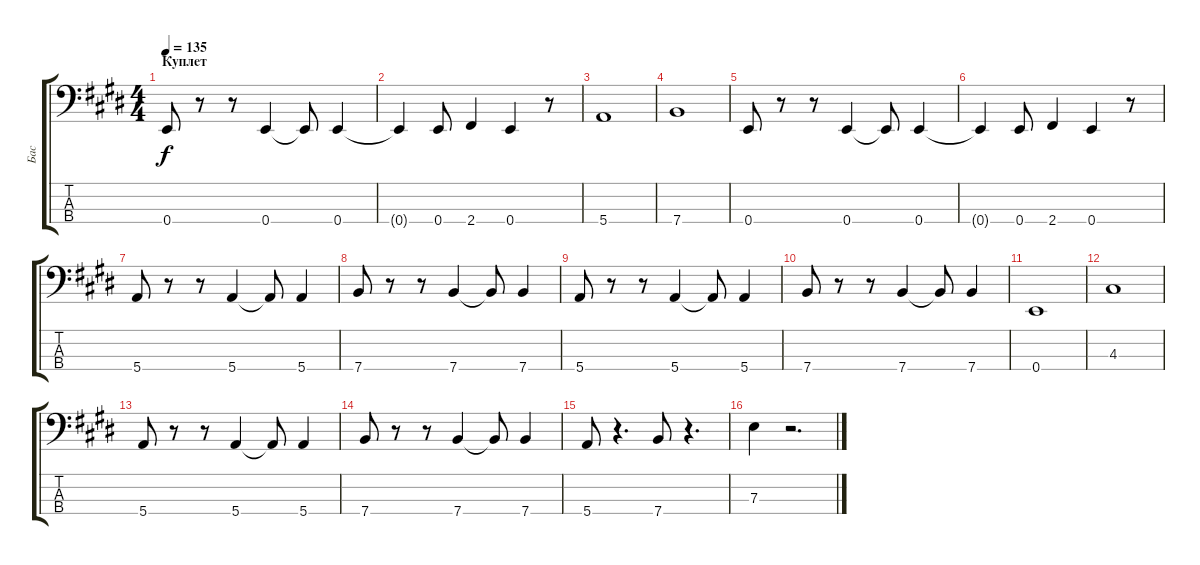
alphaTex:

\track ("Бас" "Бас") {instrument electricbassfinger}
\staff {score tabs}
\tuning (G2 D2 A1 E1) {hide}
\ts (4 4)
\section ("" "Куплет")
\tempo 135
\clef f4
\ks e
0.4.8{dy f} r.8 r.8 0.4.4 0.4{t}.8 0.4.4 |
0.4{t}.4 0.4.8 2.4.4 0.4.4 r.8 |
5.4.1 |
7.4.1 |
0.4.8 r.8 r.8 0.4.4 0.4{t}.8 0.4.4 |
0.4{t}.4 0.4.8 2.4.4 0.4.4 r.8 |
5.4.8 r.8 r.8 5.4.4 5.4{t}.8 5.4.4 |
7.4.8 r.8 r.8 7.4.4 7.4{t}.8 7.4.4 |
5.4.8 r.8 r.8 5.4.4 5.4{t}.8 5.4.4 |
7.4.8 r.8 r.8 7.4.4 7.4{t}.8 7.4.4 |
0.4.1 |
4.3.1 |
5.4.8 r.8 r.8 5.4.4 5.4{t}.8 5.4.4 |
7.4.8 r.8 r.8 7.4.4 7.4{t}.8 7.4.4 |
5.4.8 r.4{d} 7.4.8 r.4{d} |
7.3.4 r.2{d}
